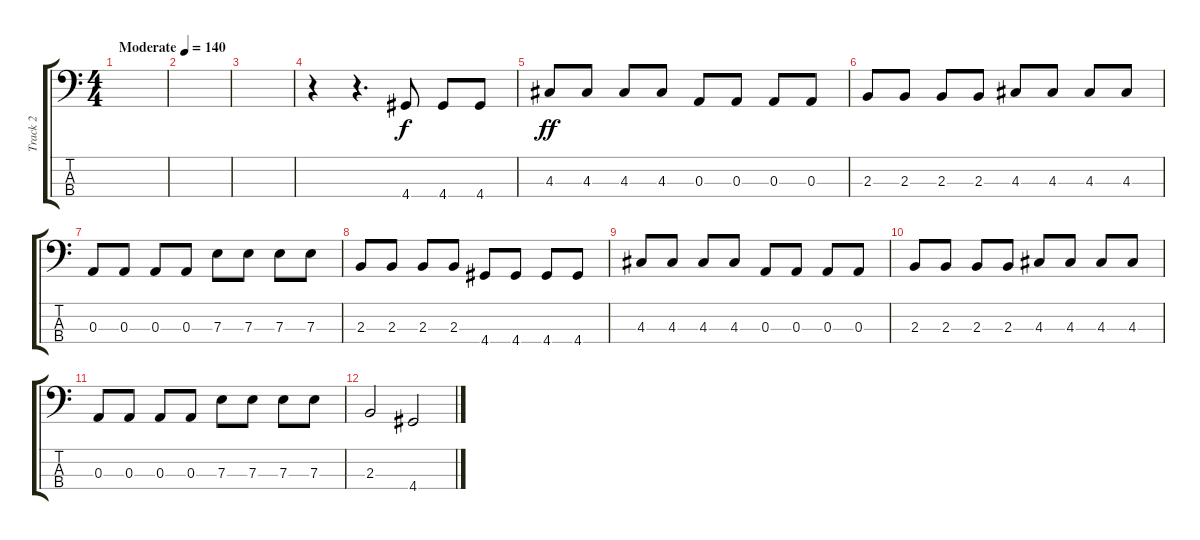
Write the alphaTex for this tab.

\track ("Track 2" "Track 2") {instrument electricbasspick}
\staff {score tabs}
\tuning (G2 D2 A1 E1) {hide}
\ts (4 4)
\tempo (140 "Moderate")
\clef f4
\ks c
|
|
|
r.4 r.4{d} 4.4.8 4.4.8 4.4.8 |
4.3.8{dy ff} 4.3.8 4.3.8 4.3.8 0.3.8 0.3.8 0.3.8 0.3.8 |
2.3.8 2.3.8 2.3.8 2.3.8 4.3.8 4.3.8 4.3.8 4.3.8 |
0.3.8 0.3.8 0.3.8 0.3.8 7.3.8 7.3.8 7.3.8 7.3.8 |
2.3.8 2.3.8 2.3.8 2.3.8 4.4.8 4.4.8 4.4.8 4.4.8 |
4.3.8 4.3.8 4.3.8 4.3.8 0.3.8 0.3.8 0.3.8 0.3.8 |
2.3.8 2.3.8 2.3.8 2.3.8 4.3.8 4.3.8 4.3.8 4.3.8 |
0.3.8 0.3.8 0.3.8 0.3.8 7.3.8 7.3.8 7.3.8 7.3.8 |
2.3.2 4.4.2
